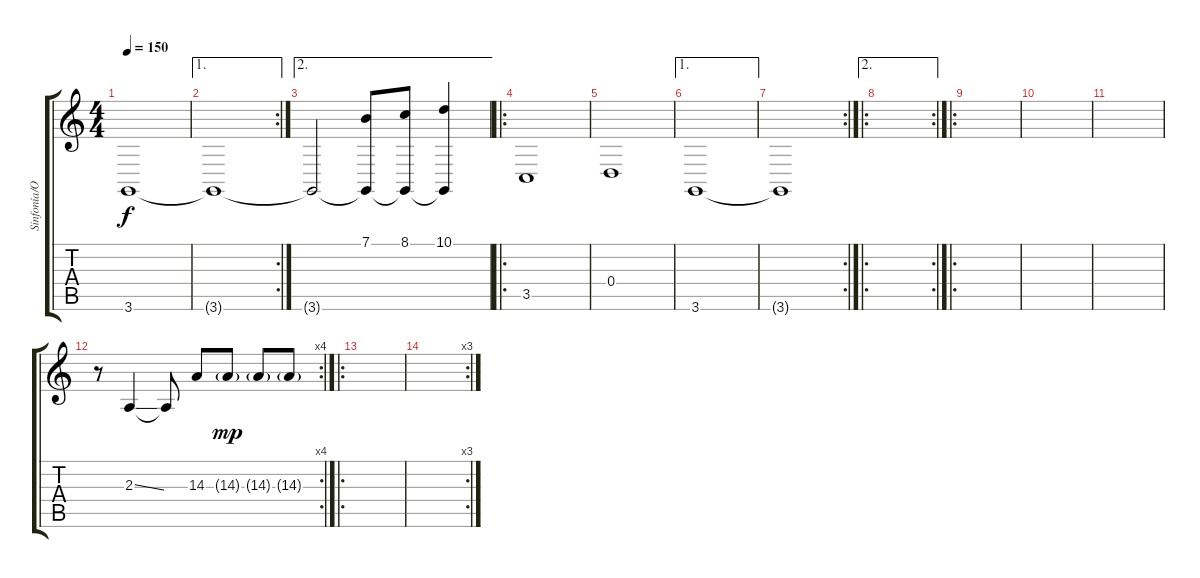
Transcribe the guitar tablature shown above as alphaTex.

\track ("Sinfonía/Outro" "Sinfonía/O") {instrument stringensemble1}
\staff {score tabs}
\tuning (E4 B3 G3 D3 A2 E2) {hide}
\ts (4 4)
\tempo 150
\clef g2
\ks c
3.6.1{dy f} |
\ae 1
\rc 2
3.6{t}.1 |
\ae 2
3.6{t}.2 (7.1 3.6{t}).8 (8.1 3.6{t}).8 (10.1 3.6{t}).4 |
\ro
3.5.1 |
0.4.1 |
\ae 1
3.6.1 |
\rc 2
3.6{t}.1 |
\ae 2
\ro
\rc 2
|
\ro
|
|
|
\rc 4
r.8 2.3{ss}.4 2.3{t}.8 14.3.8 14.3{g}.8{dy mp} 14.3{g}.8 14.3{g}.8 |
\ro
|
\rc 3
